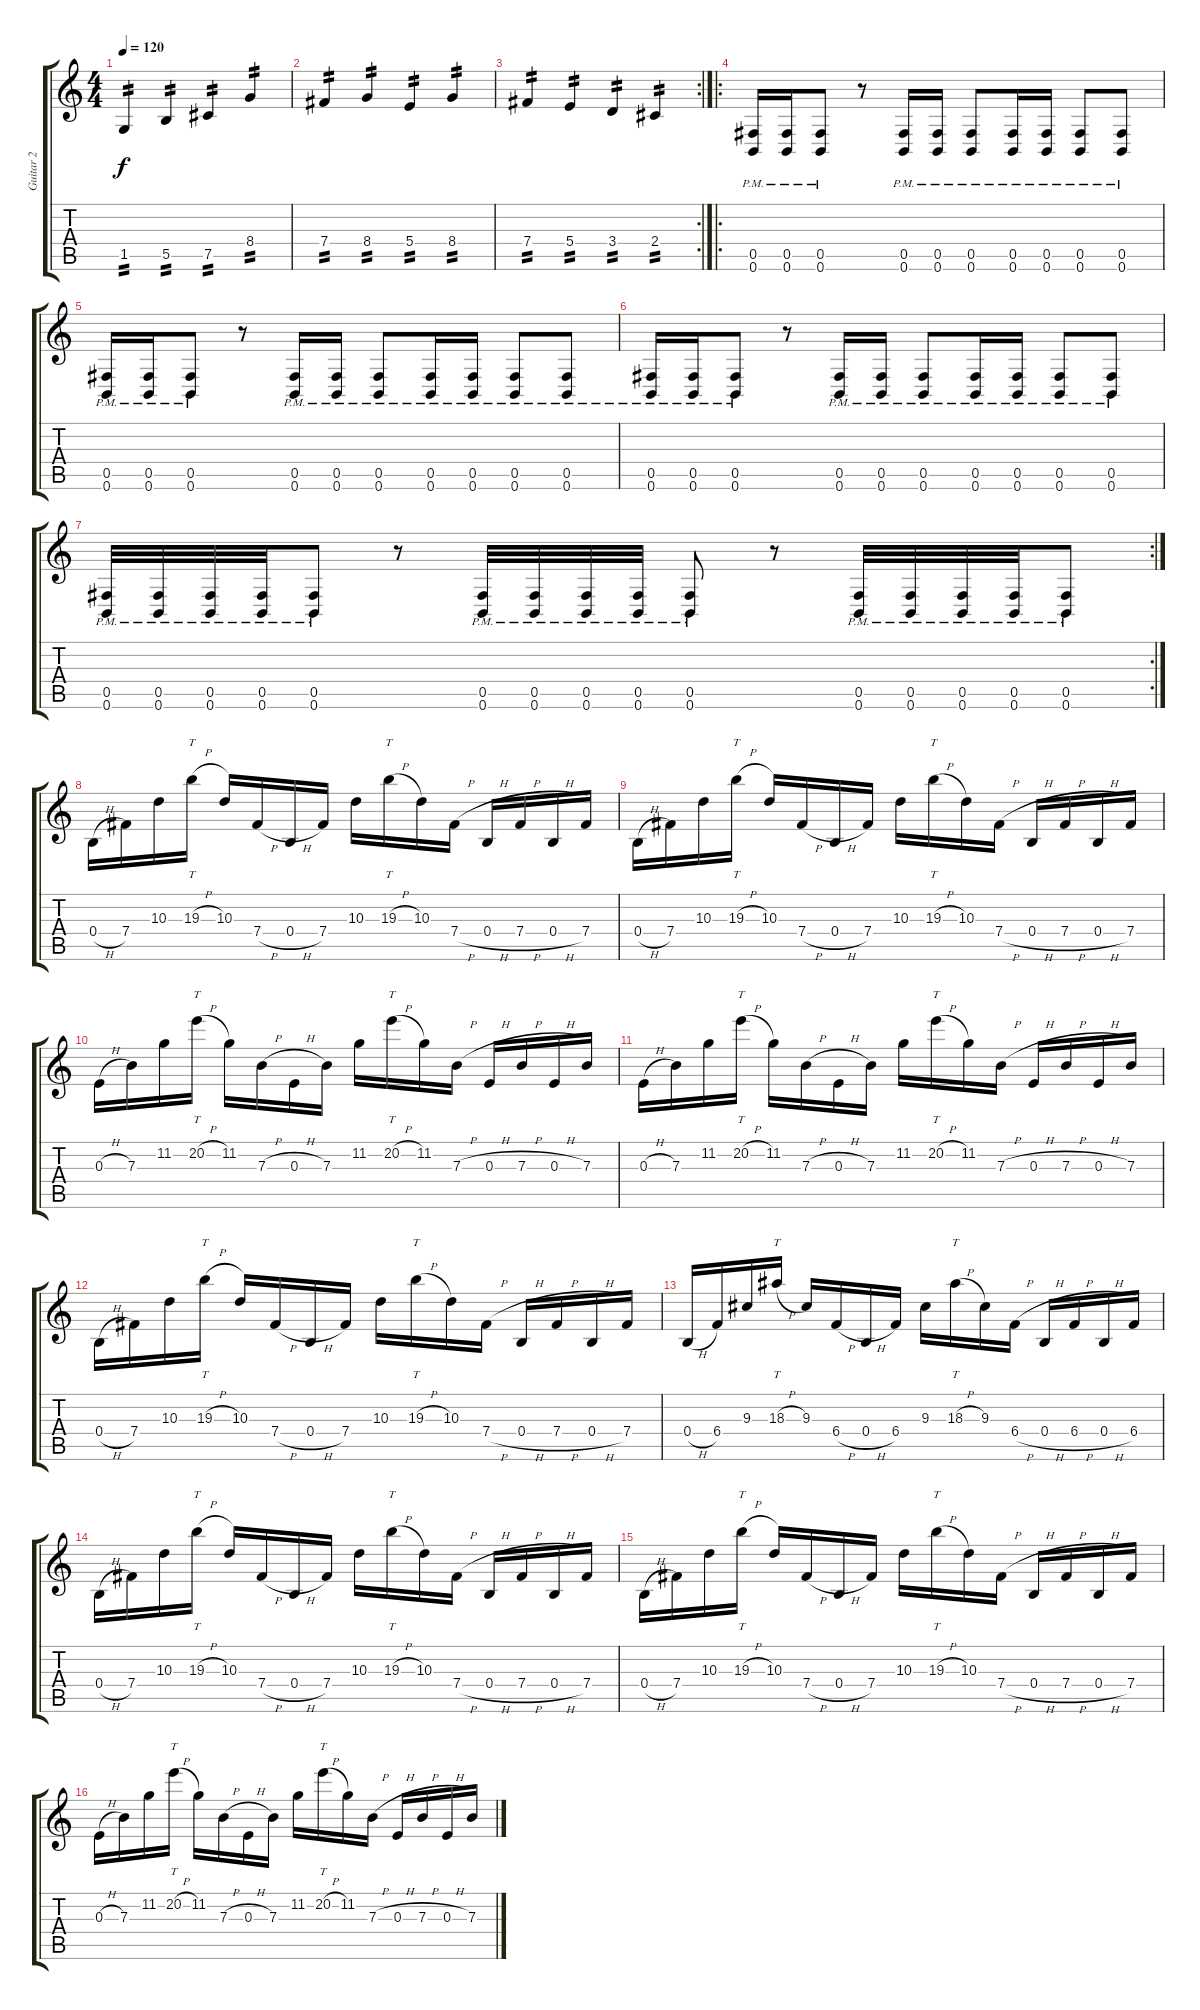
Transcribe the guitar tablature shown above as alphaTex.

\track ("Guitar 2" "Guitar 2") {instrument distortionguitar}
\staff {score tabs}
\tuning (Db4 Ab3 E3 B2 Gb2 B1) {hide}
\ts (4 4)
\tempo 120
\clef g2
\ks c
1.5.4{tp 2 dy f} 5.5.4{tp 2} 7.5.4{tp 2} 8.4.4{tp 2} |
7.4.4{tp 2} 8.4.4{tp 2} 5.4.4{tp 2} 8.4.4{tp 2} |
\rc 2
7.4.4{tp 2} 5.4.4{tp 2} 3.4.4{tp 2} 2.4.4{tp 2} |
\ro
(0.5{pm} 0.6{pm}).16 (0.5{pm} 0.6{pm}).16 (0.5{pm} 0.6{pm}).8 r.8 (0.5{pm} 0.6{pm}).16 (0.5{pm} 0.6{pm}).16 (0.5{pm} 0.6{pm}).8 (0.5{pm} 0.6{pm}).16 (0.5{pm} 0.6{pm}).16 (0.5{pm} 0.6{pm}).8 (0.5{pm} 0.6{pm}).8 |
(0.5{pm} 0.6{pm}).16 (0.5{pm} 0.6{pm}).16 (0.5{pm} 0.6{pm}).8 r.8 (0.5{pm} 0.6{pm}).16 (0.5{pm} 0.6{pm}).16 (0.5{pm} 0.6{pm}).8 (0.5{pm} 0.6{pm}).16 (0.5{pm} 0.6{pm}).16 (0.5{pm} 0.6{pm}).8 (0.5{pm} 0.6{pm}).8 |
(0.5{pm} 0.6{pm}).16 (0.5{pm} 0.6{pm}).16 (0.5{pm} 0.6{pm}).8 r.8 (0.5{pm} 0.6{pm}).16 (0.5{pm} 0.6{pm}).16 (0.5{pm} 0.6{pm}).8 (0.5{pm} 0.6{pm}).16 (0.5{pm} 0.6{pm}).16 (0.5{pm} 0.6{pm}).8 (0.5{pm} 0.6{pm}).8 |
\rc 2
(0.5{pm} 0.6{pm}).32 (0.5{pm} 0.6{pm}).32 (0.5{pm} 0.6{pm}).32 (0.5{pm} 0.6{pm}).32 (0.5{pm} 0.6{pm}).8 r.8 (0.5{pm} 0.6{pm}).32 (0.5{pm} 0.6{pm}).32 (0.5{pm} 0.6{pm}).32 (0.5{pm} 0.6{pm}).32 (0.5{pm} 0.6{pm}).8 r.8 (0.5{pm} 0.6{pm}).32 (0.5{pm} 0.6{pm}).32 (0.5{pm} 0.6{pm}).32 (0.5{pm} 0.6{pm}).32 (0.5{pm} 0.6{pm}).8 |
0.4{h}.16 7.4.16 10.3.16 19.3{h}.16{tt} 10.3.16 7.4{h}.16 0.4{h}.16 7.4.16 10.3.16 19.3{h}.16{tt} 10.3.16 7.4{h}.16 0.4{h}.16 7.4{h}.16 0.4{h}.16 7.4.16 |
0.4{h}.16 7.4.16 10.3.16 19.3{h}.16{tt} 10.3.16 7.4{h}.16 0.4{h}.16 7.4.16 10.3.16 19.3{h}.16{tt} 10.3.16 7.4{h}.16 0.4{h}.16 7.4{h}.16 0.4{h}.16 7.4.16 |
0.3{h}.16 7.3.16 11.2.16 20.2{h}.16{tt} 11.2.16 7.3{h}.16 0.3{h}.16 7.3.16 11.2.16 20.2{h}.16{tt} 11.2.16 7.3{h}.16 0.3{h}.16 7.3{h}.16 0.3{h}.16 7.3.16 |
0.3{h}.16 7.3.16 11.2.16 20.2{h}.16{tt} 11.2.16 7.3{h}.16 0.3{h}.16 7.3.16 11.2.16 20.2{h}.16{tt} 11.2.16 7.3{h}.16 0.3{h}.16 7.3{h}.16 0.3{h}.16 7.3.16 |
0.4{h}.16 7.4.16 10.3.16 19.3{h}.16{tt} 10.3.16 7.4{h}.16 0.4{h}.16 7.4.16 10.3.16 19.3{h}.16{tt} 10.3.16 7.4{h}.16 0.4{h}.16 7.4{h}.16 0.4{h}.16 7.4.16 |
0.4{h}.16 6.4.16 9.3.16 18.3{h}.16{tt} 9.3.16 6.4{h}.16 0.4{h}.16 6.4.16 9.3.16 18.3{h}.16{tt} 9.3.16 6.4{h}.16 0.4{h}.16 6.4{h}.16 0.4{h}.16 6.4.16 |
0.4{h}.16 7.4.16 10.3.16 19.3{h}.16{tt} 10.3.16 7.4{h}.16 0.4{h}.16 7.4.16 10.3.16 19.3{h}.16{tt} 10.3.16 7.4{h}.16 0.4{h}.16 7.4{h}.16 0.4{h}.16 7.4.16 |
0.4{h}.16 7.4.16 10.3.16 19.3{h}.16{tt} 10.3.16 7.4{h}.16 0.4{h}.16 7.4.16 10.3.16 19.3{h}.16{tt} 10.3.16 7.4{h}.16 0.4{h}.16 7.4{h}.16 0.4{h}.16 7.4.16 |
0.3{h}.16 7.3.16 11.2.16 20.2{h}.16{tt} 11.2.16 7.3{h}.16 0.3{h}.16 7.3.16 11.2.16 20.2{h}.16{tt} 11.2.16 7.3{h}.16 0.3{h}.16 7.3{h}.16 0.3{h}.16 7.3.16
